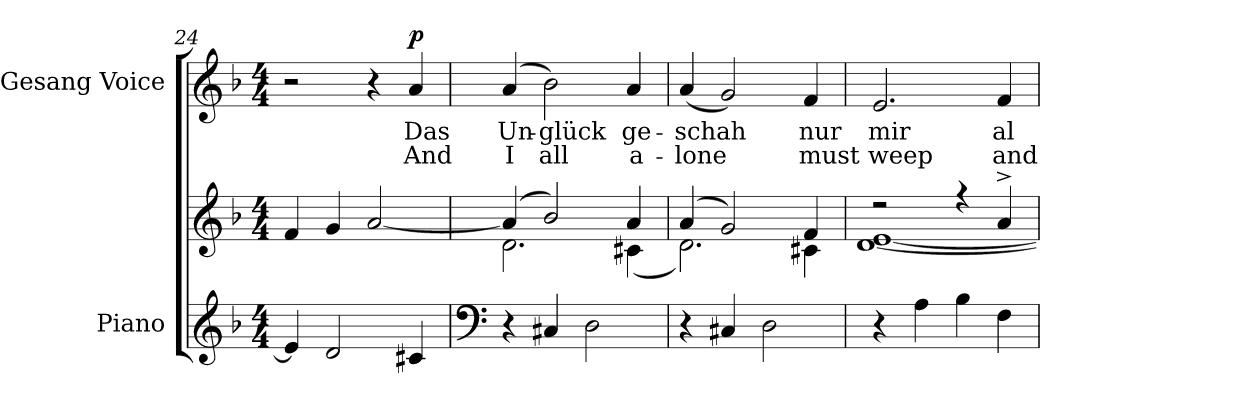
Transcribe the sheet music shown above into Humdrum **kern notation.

**kern	**kern	**kern	**text	**text	**dynam
*part2	*part2	*part1	*part1	*part1	*part1
*staff3	*staff2	*staff1	*staff1	*staff1	*staff1
*I"Piano	*	*I"Gesang Voice	*	*	*
*I'Pno	*	*	*	*	*
*clefG2	*clefG2	*clefG2	*	*	*
*k[b-]	*k[b-]	*k[b-]	*	*	*
*M4/4	*M4/4	*M4/4	*	*	*
=24	=24	=24	=24	=24	=24
4e-/]	4f/	2r	.	.	.
2d/	4g/	.	.	.	.
.	[2a/	4r	.	.	.
!	!	!	!	!	!LO:DY:a
4c#X/	.	4a/	Das	And	p
=25	=25	=25	=25	=25	=25
*clefF4	*	*	*	*	*
*	*^	*	*	*	*
4r	(4a/]	2.d\	(4a/	Un-	I	.
4C#X/	2b-/)	.	2b-\)	-glück	all	.
2D\	.	.	.	.	.	.
.	4a/	(4c#X\	4a/	ge-	a-	.
=26	=26	=26	=26	=26	=26	=26
4r	(4a/	2.d\)	(4a/	-schah	-lone	.
4C#X/	2g/)	.	2g/)	.	.	.
2D\	.	.	.	.	.	.
.	4f/	4c#X\	4f/	nur	must	.
=27	=27	=27	=27	=27	=27	=27
4r	2r	[1d [1e	2.e/	mir	weep	.
4A\	.	.	.	.	.	.
4B-\	4r	.	.	.	.	.
4F\	4a^/	.	4f/	al-	and	.
*	*v	*v	*	*	*	*
=	=	=	=	=	=
*-	*-	*-	*-	*-	*-
